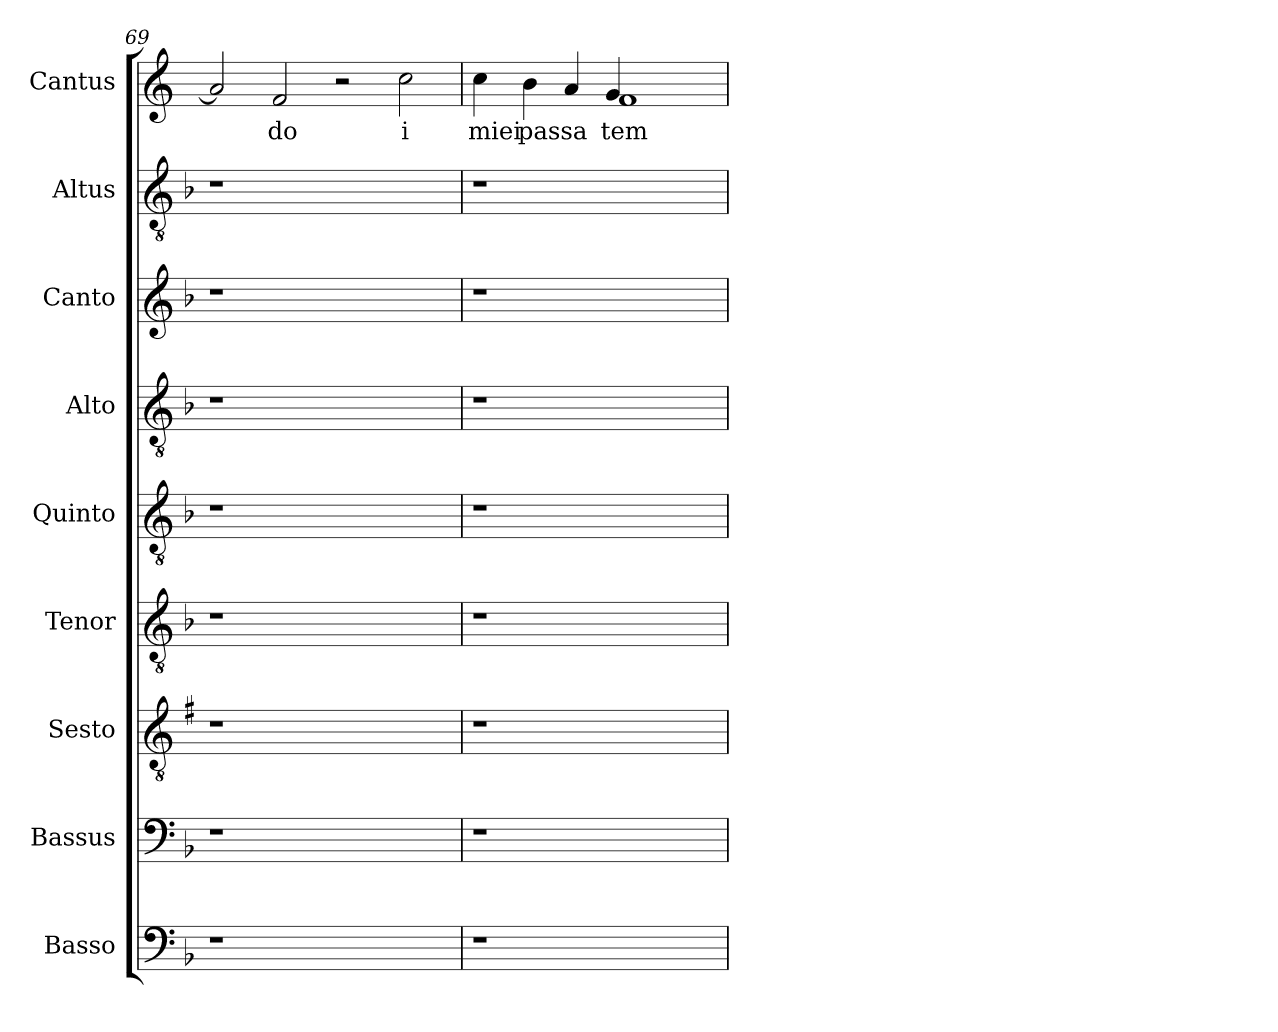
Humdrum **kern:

**kern	**kern	**kern	**kern	**kern	**kern	**kern	**kern	**kern	**text
*part9	*part8	*part7	*part6	*part5	*part4	*part3	*part2	*part1	*part1
*staff9	*staff8	*staff7	*staff6	*staff5	*staff4	*staff3	*staff2	*staff1	*staff1
*I"Basso	*I"Bassus	*I"Sesto	*I"Tenor	*I"Quinto	*I"Alto	*I"Canto	*I"Altus	*I"Cantus	*
*	*	*I'Sesto	*I'Tenor	*I'Quinto	*I'Alto	*I'Canto	*I'Altus	*I'Cantus	*
*clefF4	*clefF4	*clefGv2	*clefGv2	*clefGv2	*clefGv2	*clefG2	*clefGv2	*clefG2	*
*k[b-]	*k[b-]	*k[f#]	*k[b-]	*k[b-]	*k[b-]	*k[b-]	*k[b-]	*k[]	*
*F:	*F:	*G:	*F:	*F:	*F:	*F:	*F:	*C:	*
=69	=69	=69	=69	=69	=69	=69	=69	=69	=69
1r	1r	1r	1r	1r	1r	1r	1r	2a/]	.
!	!	!	!	!	!	!	!	!	!LO:LY:b
.	.	.	.	.	.	.	.	2f/	do
1ryy	1ryy	1ryy	1ryy	1ryy	1ryy	1ryy	1ryy	2r	.
!	!	!	!	!	!	!	!	!	!LO:LY:b
.	.	.	.	.	.	.	.	2cc\	i
=70	=70	=70	=70	=70	=70	=70	=70	=70	=70
*	*	*	*	*	*	*	*	*^	*
!	!	!	!	!	!	!	!	!	!	!LO:LY:b
1r	1r	1r	1r	1r	1r	1r	1r	2ryy	4cc\	miei
!	!	!	!	!	!	!	!	!	!	!LO:LY:b
.	.	.	.	.	.	.	.	.	4b\	passa
.	.	.	.	.	.	.	.	4a/	4ryy	.
!	!	!	!	!	!	!	!	!	!	!LO:LY:b
!	!	!	!	!	!	!	!	!	!	!LO:LY:b
.	.	.	.	.	.	.	.	4g/	1f	tem
2.ryy	2.ryy	2.ryy	2.ryy	2.ryy	2.ryy	2.ryy	2.ryy	2.ryy	.	.
*	*	*	*	*	*	*	*	*v	*v	*
=	=	=	=	=	=	=	=	=	=
*-	*-	*-	*-	*-	*-	*-	*-	*-	*-
